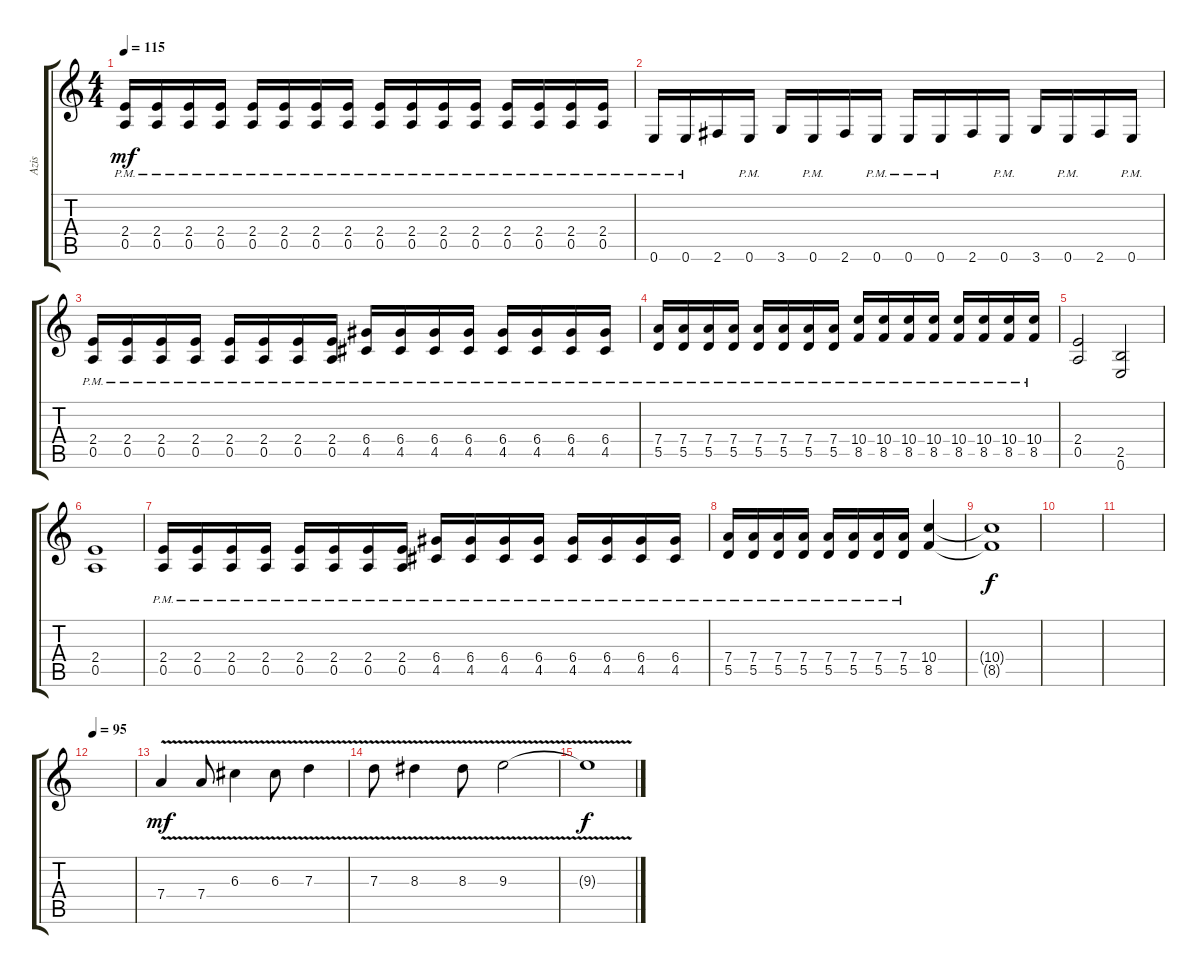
\track ("Azis" "Azis") {instrument distortionguitar}
\staff {score tabs}
\tuning (E4 B3 G3 D3 A2 E2) {hide}
\ts (4 4)
\tempo 115
\clef g2
\ks c
(2.4{pm} 0.5{pm}).16{dy mf} (2.4{pm} 0.5{pm}).16 (2.4{pm} 0.5{pm}).16 (2.4{pm} 0.5{pm}).16 (2.4{pm} 0.5{pm}).16 (2.4{pm} 0.5{pm}).16 (2.4{pm} 0.5{pm}).16 (2.4{pm} 0.5{pm}).16 (2.4{pm} 0.5{pm}).16 (2.4{pm} 0.5{pm}).16 (2.4{pm} 0.5{pm}).16 (2.4{pm} 0.5{pm}).16 (2.4{pm} 0.5{pm}).16 (2.4{pm} 0.5{pm}).16 (2.4{pm} 0.5{pm}).16 (2.4{pm} 0.5{pm}).16 |
0.6{pm}.16 0.6{pm}.16 2.6.16 0.6{pm}.16 3.6.16 0.6{pm}.16 2.6.16 0.6{pm}.16 0.6{pm}.16 0.6{pm}.16 2.6.16 0.6{pm}.16 3.6.16 0.6{pm}.16 2.6.16 0.6{pm}.16 |
(2.4{pm} 0.5{pm}).16 (2.4{pm} 0.5{pm}).16 (2.4{pm} 0.5{pm}).16 (2.4{pm} 0.5{pm}).16 (2.4{pm} 0.5{pm}).16 (2.4{pm} 0.5{pm}).16 (2.4{pm} 0.5{pm}).16 (2.4{pm} 0.5{pm}).16 (6.4{pm} 4.5{pm}).16 (6.4{pm} 4.5{pm}).16 (6.4{pm} 4.5{pm}).16 (6.4{pm} 4.5{pm}).16 (6.4{pm} 4.5{pm}).16 (6.4{pm} 4.5{pm}).16 (6.4{pm} 4.5{pm}).16 (6.4{pm} 4.5{pm}).16 |
(7.4{pm} 5.5{pm}).16 (7.4{pm} 5.5{pm}).16 (7.4{pm} 5.5{pm}).16 (7.4{pm} 5.5{pm}).16 (7.4{pm} 5.5{pm}).16 (7.4{pm} 5.5{pm}).16 (7.4{pm} 5.5{pm}).16 (7.4{pm} 5.5{pm}).16 (10.4{pm} 8.5{pm}).16 (10.4{pm} 8.5{pm}).16 (10.4{pm} 8.5{pm}).16 (10.4{pm} 8.5{pm}).16 (10.4{pm} 8.5{pm}).16 (10.4{pm} 8.5{pm}).16 (10.4{pm} 8.5{pm}).16 (10.4{pm} 8.5{pm}).16 |
(2.4 0.5).2 (2.5 0.6).2 |
(2.4 0.5).1 |
(2.4{pm} 0.5{pm}).16 (2.4{pm} 0.5{pm}).16 (2.4{pm} 0.5{pm}).16 (2.4{pm} 0.5{pm}).16 (2.4{pm} 0.5{pm}).16 (2.4{pm} 0.5{pm}).16 (2.4{pm} 0.5{pm}).16 (2.4{pm} 0.5{pm}).16 (6.4{pm} 4.5{pm}).16 (6.4{pm} 4.5{pm}).16 (6.4{pm} 4.5{pm}).16 (6.4{pm} 4.5{pm}).16 (6.4{pm} 4.5{pm}).16 (6.4{pm} 4.5{pm}).16 (6.4{pm} 4.5{pm}).16 (6.4{pm} 4.5{pm}).16 |
(7.4{pm} 5.5{pm}).16 (7.4{pm} 5.5{pm}).16 (7.4{pm} 5.5{pm}).16 (7.4{pm} 5.5{pm}).16 (7.4{pm} 5.5{pm}).16 (7.4{pm} 5.5{pm}).16 (7.4{pm} 5.5{pm}).16 (7.4{pm} 5.5{pm}).16 (10.4 8.5).4 |
(10.4{t} 8.5{t}).1{dy f} |
|
|
\tempo 95
|
7.4{v}.4{dy mf} 7.4{v}.8 6.3{v}.4 6.3{v}.8 7.3{v}.4 |
7.3{v}.8 8.3{v}.4 8.3{v}.8 9.3{v}.2 |
9.3{t}.1{dy f}
